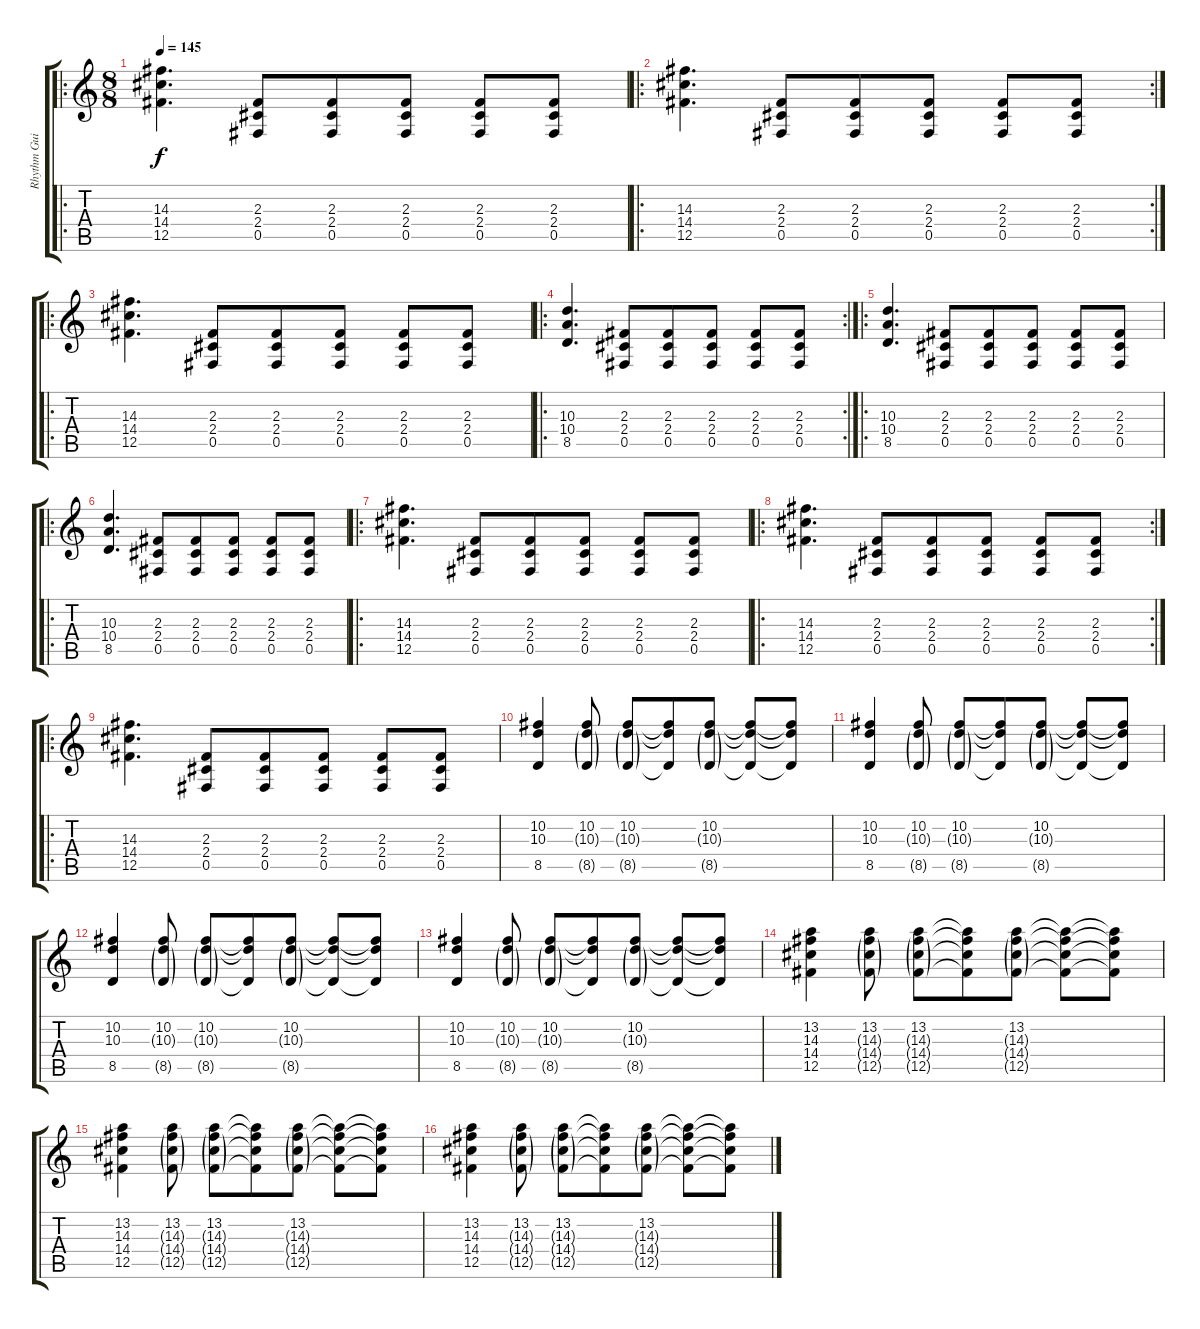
\track ("Rhythm Guitar 2" "Rhythm Gui") {instrument distortionguitar}
\staff {score tabs}
\tuning (Db4 Ab3 E3 B2 Gb2 B1) {hide}
\ro
\ts (8 8)
\tempo 145
\clef g2
\ks c
(14.3 14.4 12.5).4{d dy f} (2.3 2.4 0.5).8 (2.3 2.4 0.5).8 (2.3 2.4 0.5).8 (2.3 2.4 0.5).8 (2.3 2.4 0.5).8 |
\ro
\rc 2
(14.3 14.4 12.5).4{d} (2.3 2.4 0.5).8 (2.3 2.4 0.5).8 (2.3 2.4 0.5).8 (2.3 2.4 0.5).8 (2.3 2.4 0.5).8 |
\ro
(14.3 14.4 12.5).4{d} (2.3 2.4 0.5).8 (2.3 2.4 0.5).8 (2.3 2.4 0.5).8 (2.3 2.4 0.5).8 (2.3 2.4 0.5).8 |
\ro
\rc 2
(10.3 10.4 8.5).4{d} (2.3 2.4 0.5).8 (2.3 2.4 0.5).8 (2.3 2.4 0.5).8 (2.3 2.4 0.5).8 (2.3 2.4 0.5).8 |
\ro
(10.3 10.4 8.5).4{d} (2.3 2.4 0.5).8 (2.3 2.4 0.5).8 (2.3 2.4 0.5).8 (2.3 2.4 0.5).8 (2.3 2.4 0.5).8 |
\ro
(10.3 10.4 8.5).4{d} (2.3 2.4 0.5).8 (2.3 2.4 0.5).8 (2.3 2.4 0.5).8 (2.3 2.4 0.5).8 (2.3 2.4 0.5).8 |
\ro
(14.3 14.4 12.5).4{d} (2.3 2.4 0.5).8 (2.3 2.4 0.5).8 (2.3 2.4 0.5).8 (2.3 2.4 0.5).8 (2.3 2.4 0.5).8 |
\ro
\rc 2
(14.3 14.4 12.5).4{d} (2.3 2.4 0.5).8 (2.3 2.4 0.5).8 (2.3 2.4 0.5).8 (2.3 2.4 0.5).8 (2.3 2.4 0.5).8 |
\ro
(14.3 14.4 12.5).4{d} (2.3 2.4 0.5).8 (2.3 2.4 0.5).8 (2.3 2.4 0.5).8 (2.3 2.4 0.5).8 (2.3 2.4 0.5).8 |
(10.2 10.3 8.5).4 (10.2 10.3{g} 8.5{g}).8 (10.2 10.3{g} 8.5{g}).8 (10.2{t} 10.3{t} 8.5{t}).8 (10.2 10.3{g} 8.5{g}).8 (10.2{t} 10.3{t} 8.5{t}).8 (10.2{t} 10.3{t} 8.5{t}).8 |
(10.2 10.3 8.5).4 (10.2 10.3{g} 8.5{g}).8 (10.2 10.3{g} 8.5{g}).8 (10.2{t} 10.3{t} 8.5{t}).8 (10.2 10.3{g} 8.5{g}).8 (10.2{t} 10.3{t} 8.5{t}).8 (10.2{t} 10.3{t} 8.5{t}).8 |
(10.2 10.3 8.5).4 (10.2 10.3{g} 8.5{g}).8 (10.2 10.3{g} 8.5{g}).8 (10.2{t} 10.3{t} 8.5{t}).8 (10.2 10.3{g} 8.5{g}).8 (10.2{t} 10.3{t} 8.5{t}).8 (10.2{t} 10.3{t} 8.5{t}).8 |
(10.2 10.3 8.5).4 (10.2 10.3{g} 8.5{g}).8 (10.2 10.3{g} 8.5{g}).8 (10.2{t} 10.3{t} 8.5{t}).8 (10.2 10.3{g} 8.5{g}).8 (10.2{t} 10.3{t} 8.5{t}).8 (10.2{t} 10.3{t} 8.5{t}).8 |
(13.2 14.3 14.4 12.5).4 (13.2 14.3{g} 14.4{g} 12.5{g}).8 (13.2 14.3{g} 14.4{g} 12.5{g}).8 (13.2{t} 14.3{t} 14.4{t} 12.5{t}).8 (13.2 14.3{g} 14.4{g} 12.5{g}).8 (13.2{t} 14.3{t} 14.4{t} 12.5{t}).8 (13.2{t} 14.3{t} 14.4{t} 12.5{t}).8 |
(13.2 14.3 14.4 12.5).4 (13.2 14.3{g} 14.4{g} 12.5{g}).8 (13.2 14.3{g} 14.4{g} 12.5{g}).8 (13.2{t} 14.3{t} 14.4{t} 12.5{t}).8 (13.2 14.3{g} 14.4{g} 12.5{g}).8 (13.2{t} 14.3{t} 14.4{t} 12.5{t}).8 (13.2{t} 14.3{t} 14.4{t} 12.5{t}).8 |
(13.2 14.3 14.4 12.5).4 (13.2 14.3{g} 14.4{g} 12.5{g}).8 (13.2 14.3{g} 14.4{g} 12.5{g}).8 (13.2{t} 14.3{t} 14.4{t} 12.5{t}).8 (13.2 14.3{g} 14.4{g} 12.5{g}).8 (13.2{t} 14.3{t} 14.4{t} 12.5{t}).8 (13.2{t} 14.3{t} 14.4{t} 12.5{t}).8
